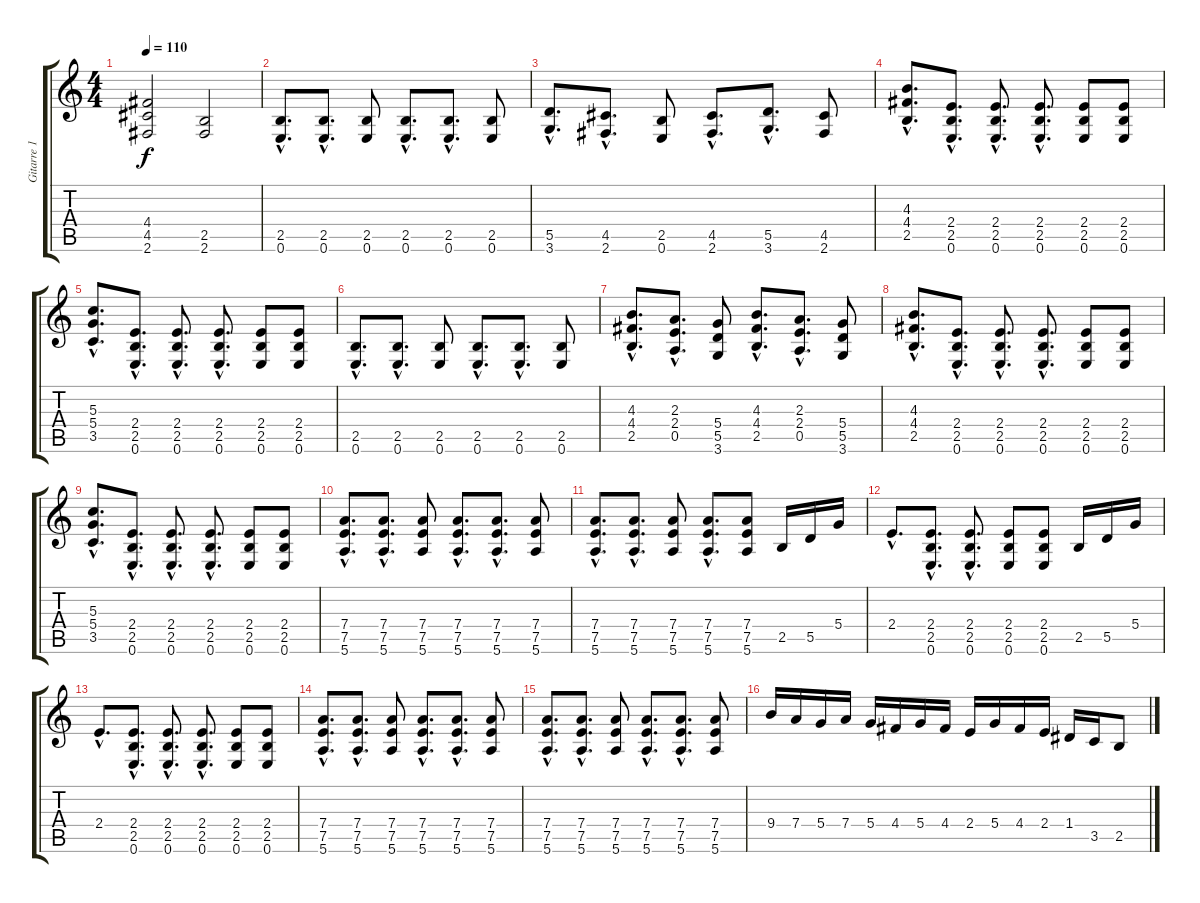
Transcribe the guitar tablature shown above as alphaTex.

\track ("Gitarre 1" "Gitarre 1") {instrument distortionguitar}
\staff {score tabs}
\tuning (E4 B3 G3 D3 A2 E2) {hide}
\ts (4 4)
\tempo 110
\clef g2
\ks c
(4.4 4.5 2.6).2{dy f} (2.5 2.6).2 |
(2.5{hac} 0.6{hac}).8{d} (2.5{hac} 0.6{hac}).8{d} (2.5 0.6).8 (2.5{hac} 0.6{hac}).8{d} (2.5{hac} 0.6{hac}).8{d} (2.5 0.6).8 |
(5.5{hac} 3.6{hac}).8{d} (4.5{hac} 2.6{hac}).8{d} (2.5 0.6).8 (4.5{hac} 2.6{hac}).8{d} (5.5{hac} 3.6{hac}).8{d} (4.5 2.6).8 |
(4.3{hac} 4.4{hac} 2.5{hac}).8{d} (2.4{hac} 2.5{hac} 0.6{hac}).8{d} (2.4{hac} 2.5{hac} 0.6{hac}).8{d} (2.4{hac} 2.5{hac} 0.6{hac}).8{d} (2.4 2.5 0.6).8 (2.4 2.5 0.6).8 |
(5.3{hac} 5.4{hac} 3.5{hac}).8{d} (2.4{hac} 2.5{hac} 0.6{hac}).8{d} (2.4{hac} 2.5{hac} 0.6{hac}).8{d} (2.4{hac} 2.5{hac} 0.6{hac}).8{d} (2.4 2.5 0.6).8 (2.4 2.5 0.6).8 |
(2.5{hac} 0.6{hac}).8{d} (2.5{hac} 0.6{hac}).8{d} (2.5 0.6).8 (2.5{hac} 0.6{hac}).8{d} (2.5{hac} 0.6{hac}).8{d} (2.5 0.6).8 |
(4.3{hac} 4.4{hac} 2.5{hac}).8{d} (2.3{hac} 2.4{hac} 0.5{hac}).8{d} (5.4 5.5 3.6).8 (4.3{hac} 4.4{hac} 2.5{hac}).8{d} (2.3{hac} 2.4{hac} 0.5{hac}).8{d} (5.4 5.5 3.6).8 |
(4.3{hac} 4.4{hac} 2.5{hac}).8{d} (2.4{hac} 2.5{hac} 0.6{hac}).8{d} (2.4{hac} 2.5{hac} 0.6{hac}).8{d} (2.4{hac} 2.5{hac} 0.6{hac}).8{d} (2.4 2.5 0.6).8 (2.4 2.5 0.6).8 |
(5.3{hac} 5.4{hac} 3.5{hac}).8{d} (2.4{hac} 2.5{hac} 0.6{hac}).8{d} (2.4{hac} 2.5{hac} 0.6{hac}).8{d} (2.4{hac} 2.5{hac} 0.6{hac}).8{d} (2.4 2.5 0.6).8 (2.4 2.5 0.6).8 |
(7.4{hac} 7.5{hac} 5.6{hac}).8{d} (7.4{hac} 7.5{hac} 5.6{hac}).8{d} (7.4 7.5 5.6).8 (7.4{hac} 7.5{hac} 5.6{hac}).8{d} (7.4{hac} 7.5{hac} 5.6{hac}).8{d} (7.4 7.5 5.6).8 |
(7.4{hac} 7.5{hac} 5.6{hac}).8{d} (7.4{hac} 7.5{hac} 5.6{hac}).8{d} (7.4 7.5 5.6).8 (7.4{hac} 7.5{hac} 5.6{hac}).8{d} (7.4 7.5 5.6).8 2.5.16 5.5.16 5.4.16 |
2.4{hac}.8{d} (2.4{hac} 2.5{hac} 0.6{hac}).8{d} (2.4{hac} 2.5{hac} 0.6{hac}).8{d} (2.4 2.5 0.6).8 (2.4 2.5 0.6).8 2.5.16 5.5.16 5.4.16 |
2.4{hac}.8{d} (2.4{hac} 2.5{hac} 0.6{hac}).8{d} (2.4{hac} 2.5{hac} 0.6{hac}).8{d} (2.4{hac} 2.5{hac} 0.6{hac}).8{d} (2.4 2.5 0.6).8 (2.4 2.5 0.6).8 |
(7.4{hac} 7.5{hac} 5.6{hac}).8{d} (7.4{hac} 7.5{hac} 5.6{hac}).8{d} (7.4 7.5 5.6).8 (7.4{hac} 7.5{hac} 5.6{hac}).8{d} (7.4{hac} 7.5{hac} 5.6{hac}).8{d} (7.4 7.5 5.6).8 |
(7.4{hac} 7.5{hac} 5.6{hac}).8{d} (7.4{hac} 7.5{hac} 5.6{hac}).8{d} (7.4 7.5 5.6).8 (7.4{hac} 7.5{hac} 5.6{hac}).8{d} (7.4{hac} 7.5{hac} 5.6{hac}).8{d} (7.4 7.5 5.6).8 |
9.4.16 7.4.16 5.4.16 7.4.16 5.4.16 4.4.16 5.4.16 4.4.16 2.4.16 5.4.16 4.4.16 2.4.16 1.4.16 3.5.16 2.5.8
